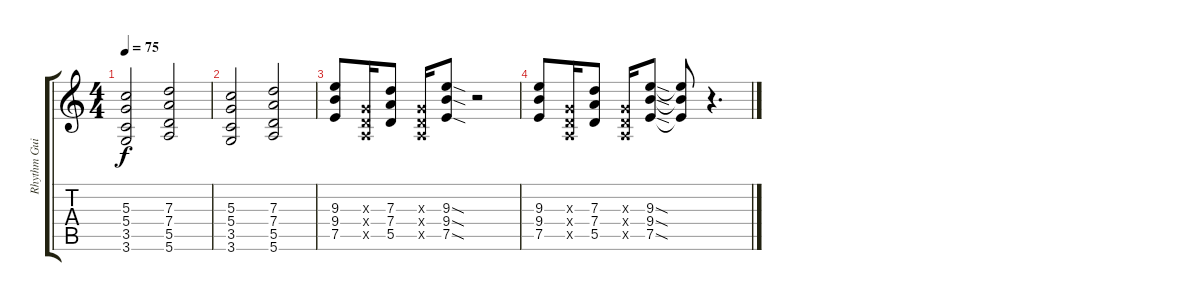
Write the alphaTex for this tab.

\track ("Rhythm Guitar 2" "Rhythm Gui") {instrument overdrivenguitar}
\staff {score tabs}
\tuning (E4 B3 G3 D3 A2 E2) {hide}
\ts (4 4)
\tempo 75
\clef g2
\ks c
(5.3 5.4 3.5 3.6).2{dy f} (7.3 7.4 5.5 5.6).2 |
(5.3 5.4 3.5 3.6).2 (7.3 7.4 5.5 5.6).2 |
(9.3 9.4 7.5).8 (0.3{x} 0.4{x} 0.5{x}).16 (7.3 7.4 5.5).8 (0.3{x} 0.4{x} 0.5{x}).16 (9.3{sod} 9.4{sod} 7.5{sod}).8 r.2 |
(9.3 9.4 7.5).8 (0.3{x} 0.4{x} 0.5{x}).16 (7.3 7.4 5.5).8 (0.3{x} 0.4{x} 0.5{x}).16 (9.3{sod} 9.4{sod} 7.5{sod}).8 (9.3{t} 9.4{t} 7.5{t}).8 r.4{d}
